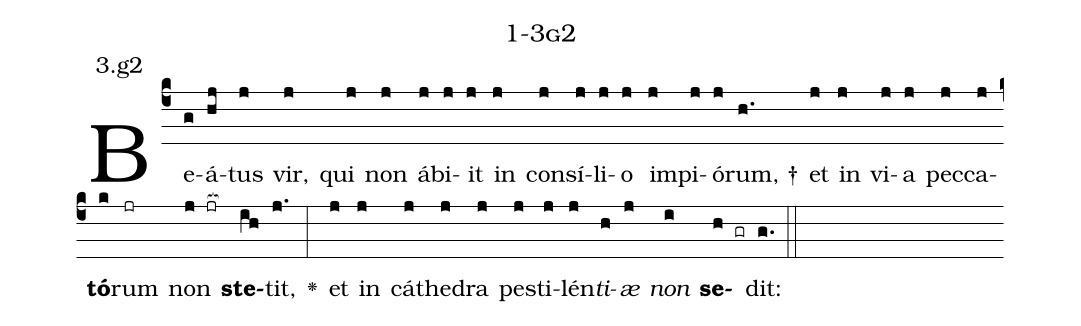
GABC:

name: 1-3g2;
annotation: 3.g2;
%%
(c4)Be(g)á(hj)tus(j) vir,(j) qui(j) non(j) áb(j)i(j)it(j) in(j) con(j)sí(j)li(j)o(j) im(j)pi(j)ó(j)rum, †(h.) et(j) in(j) vi(j)a(j) pec(j)ca(j)<b>tó</b>(k)rum(jr) non(j jr[ocb:1{]) <b>ste</b>(ih[ocb:0}])tit,(j.) <v>\greheightstar</v>(:) et(j) in(j) cá(j)the(j)dra(j) pes(j)ti(j)lén(j)<i>ti</i>(h)<i>æ</i>(j) <i>non</i>(i) <b>se</b>(h gr)dit:(g.) (::)


%E(j) u(h) o(j) u(i) a(h) e.(g.) (::)
